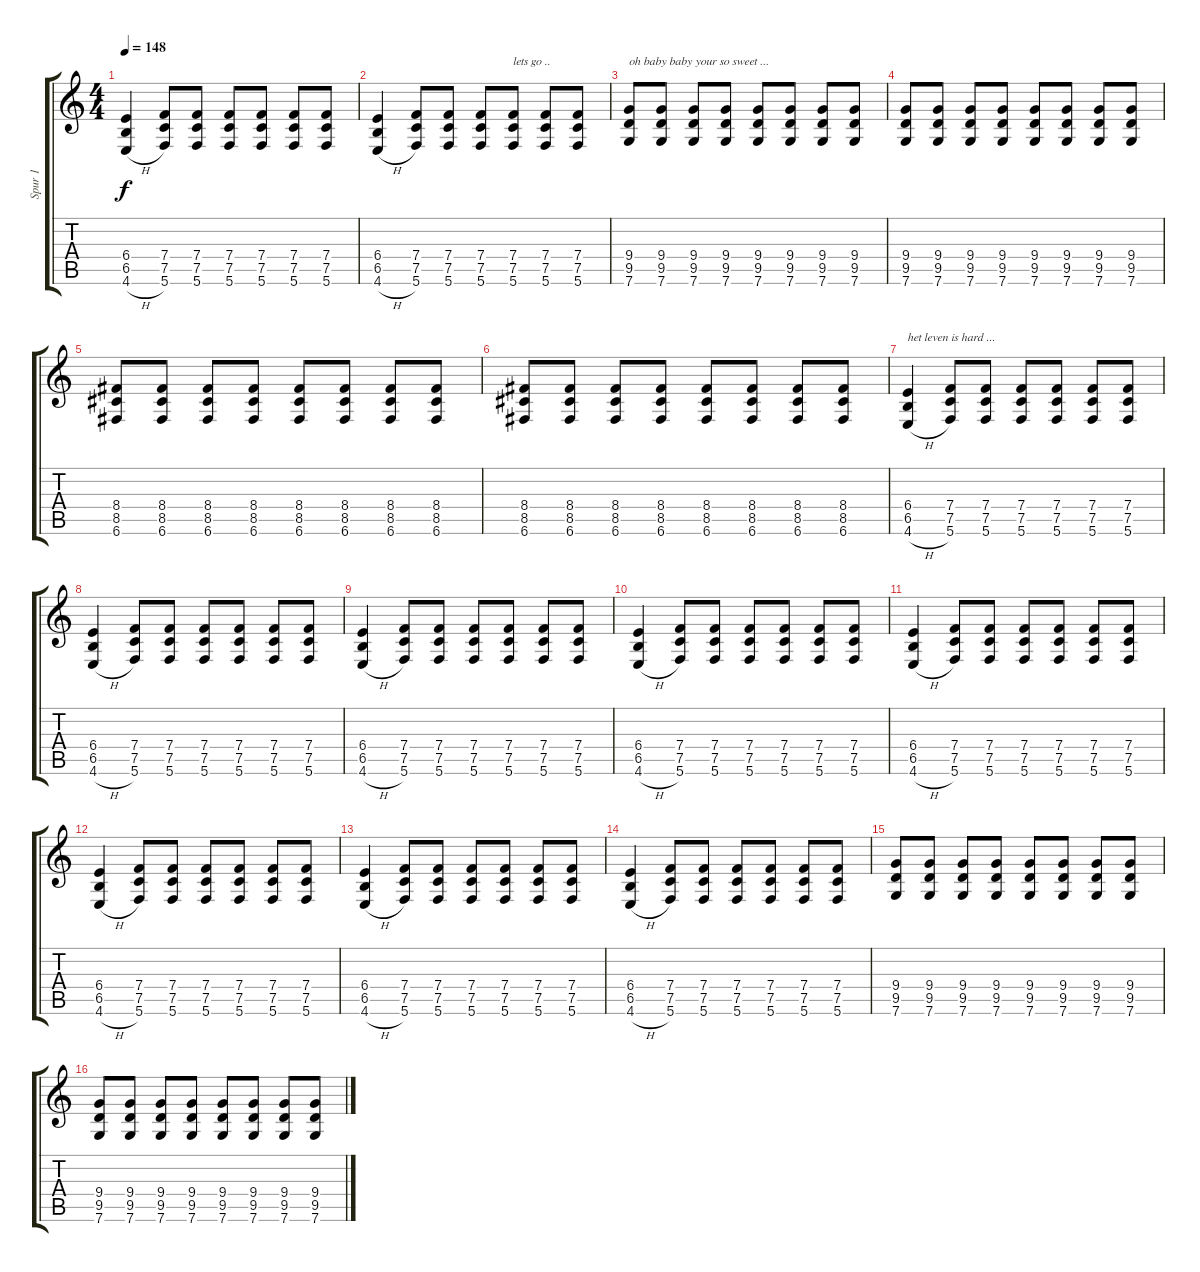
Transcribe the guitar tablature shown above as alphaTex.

\track ("Spur 1" "Spur 1") {instrument overdrivenguitar}
\staff {score tabs}
\tuning (C4 G3 Eb3 Bb2 F2 C2) {hide}
\ts (4 4)
\tempo 148
\clef g2
\ks c
(6.4 6.5 4.6{h}).4{dy f} (7.4 7.5 5.6).8 (7.4 7.5 5.6).8 (7.4 7.5 5.6).8 (7.4 7.5 5.6).8 (7.4 7.5 5.6).8 (7.4 7.5 5.6).8 |
(6.4 6.5 4.6{h}).4 (7.4 7.5 5.6).8 (7.4 7.5 5.6).8 (7.4 7.5 5.6).8 (7.4 7.5 5.6).8{txt "lets go .."} (7.4 7.5 5.6).8 (7.4 7.5 5.6).8 |
(9.4 9.5 7.6).8{txt "oh baby baby your so sweet ..."} (9.4 9.5 7.6).8 (9.4 9.5 7.6).8 (9.4 9.5 7.6).8 (9.4 9.5 7.6).8 (9.4 9.5 7.6).8 (9.4 9.5 7.6).8 (9.4 9.5 7.6).8 |
(9.4 9.5 7.6).8 (9.4 9.5 7.6).8 (9.4 9.5 7.6).8 (9.4 9.5 7.6).8 (9.4 9.5 7.6).8 (9.4 9.5 7.6).8 (9.4 9.5 7.6).8 (9.4 9.5 7.6).8 |
(8.4 8.5 6.6).8 (8.4 8.5 6.6).8 (8.4 8.5 6.6).8 (8.4 8.5 6.6).8 (8.4 8.5 6.6).8 (8.4 8.5 6.6).8 (8.4 8.5 6.6).8 (8.4 8.5 6.6).8 |
(8.4 8.5 6.6).8 (8.4 8.5 6.6).8 (8.4 8.5 6.6).8 (8.4 8.5 6.6).8 (8.4 8.5 6.6).8 (8.4 8.5 6.6).8 (8.4 8.5 6.6).8 (8.4 8.5 6.6).8 |
(6.4 6.5 4.6{h}).4{txt "het leven is hard ..."} (7.4 7.5 5.6).8 (7.4 7.5 5.6).8 (7.4 7.5 5.6).8 (7.4 7.5 5.6).8 (7.4 7.5 5.6).8 (7.4 7.5 5.6).8 |
(6.4 6.5 4.6{h}).4 (7.4 7.5 5.6).8 (7.4 7.5 5.6).8 (7.4 7.5 5.6).8 (7.4 7.5 5.6).8 (7.4 7.5 5.6).8 (7.4 7.5 5.6).8 |
(6.4 6.5 4.6{h}).4 (7.4 7.5 5.6).8 (7.4 7.5 5.6).8 (7.4 7.5 5.6).8 (7.4 7.5 5.6).8 (7.4 7.5 5.6).8 (7.4 7.5 5.6).8 |
(6.4 6.5 4.6{h}).4 (7.4 7.5 5.6).8 (7.4 7.5 5.6).8 (7.4 7.5 5.6).8 (7.4 7.5 5.6).8 (7.4 7.5 5.6).8 (7.4 7.5 5.6).8 |
(6.4 6.5 4.6{h}).4 (7.4 7.5 5.6).8 (7.4 7.5 5.6).8 (7.4 7.5 5.6).8 (7.4 7.5 5.6).8 (7.4 7.5 5.6).8 (7.4 7.5 5.6).8 |
(6.4 6.5 4.6{h}).4 (7.4 7.5 5.6).8 (7.4 7.5 5.6).8 (7.4 7.5 5.6).8 (7.4 7.5 5.6).8 (7.4 7.5 5.6).8 (7.4 7.5 5.6).8 |
(6.4 6.5 4.6{h}).4 (7.4 7.5 5.6).8 (7.4 7.5 5.6).8 (7.4 7.5 5.6).8 (7.4 7.5 5.6).8 (7.4 7.5 5.6).8 (7.4 7.5 5.6).8 |
(6.4 6.5 4.6{h}).4 (7.4 7.5 5.6).8 (7.4 7.5 5.6).8 (7.4 7.5 5.6).8 (7.4 7.5 5.6).8 (7.4 7.5 5.6).8 (7.4 7.5 5.6).8 |
(9.4 9.5 7.6).8 (9.4 9.5 7.6).8 (9.4 9.5 7.6).8 (9.4 9.5 7.6).8 (9.4 9.5 7.6).8 (9.4 9.5 7.6).8 (9.4 9.5 7.6).8 (9.4 9.5 7.6).8 |
(9.4 9.5 7.6).8 (9.4 9.5 7.6).8 (9.4 9.5 7.6).8 (9.4 9.5 7.6).8 (9.4 9.5 7.6).8 (9.4 9.5 7.6).8 (9.4 9.5 7.6).8 (9.4 9.5 7.6).8
